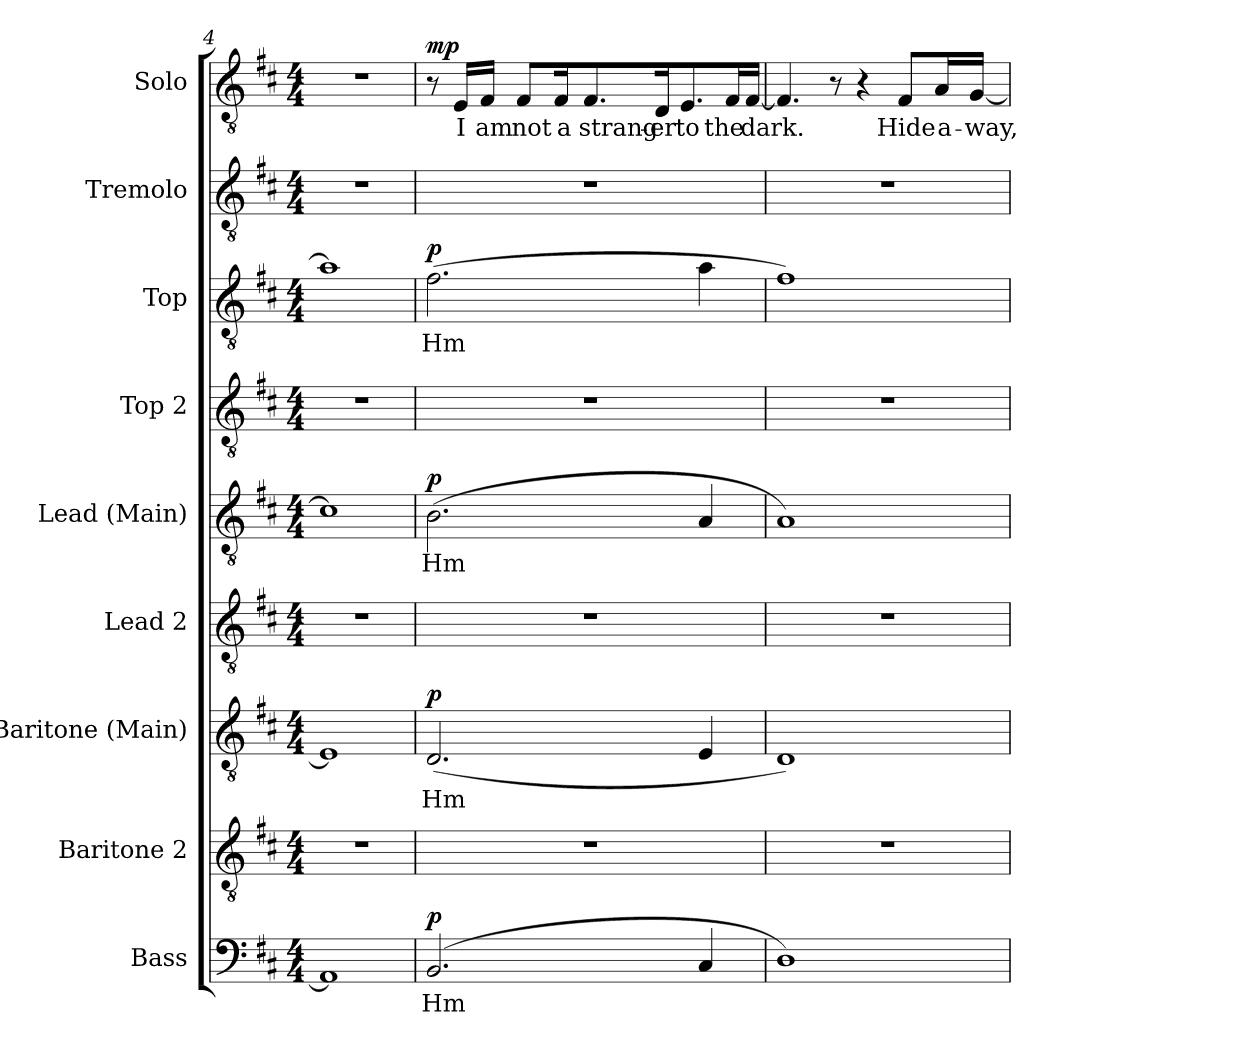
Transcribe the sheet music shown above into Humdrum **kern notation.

**kern	**text	**dynam	**kern	**kern	**text	**dynam	**kern	**kern	**text	**dynam	**kern	**kern	**text	**dynam	**kern	**kern	**text	**dynam
*part9	*part9	*part9	*part8	*part7	*part7	*part7	*part6	*part5	*part5	*part5	*part4	*part3	*part3	*part3	*part2	*part1	*part1	*part1
*staff9	*staff9	*staff9	*staff8	*staff7	*staff7	*staff7	*staff6	*staff5	*staff5	*staff5	*staff4	*staff3	*staff3	*staff3	*staff2	*staff1	*staff1	*staff1
*I"Bass	*	*	*I"Baritone 2	*I"Baritone (Main)	*	*	*I"Lead 2	*I"Lead (Main)	*	*	*I"Top 2	*I"Top	*	*	*I"Tremolo	*I"Solo	*	*
*I'B.	*	*	*I'Bari2.	*I'Bari1.	*	*	*I'L2.	*I'L1.	*	*	*I'T2.	*I'T1.	*	*	*I'Trem.	*I'S.	*	*
*clefF4	*	*	*clefGv2	*clefGv2	*	*	*clefGv2	*clefGv2	*	*	*clefGv2	*clefGv2	*	*	*clefGv2	*clefGv2	*	*
*k[f#c#]	*	*	*k[f#c#]	*k[f#c#]	*	*	*k[f#c#]	*k[f#c#]	*	*	*k[f#c#]	*k[f#c#]	*	*	*k[f#c#]	*k[f#c#]	*	*
*M4/4	*	*	*M4/4	*M4/4	*	*	*M4/4	*M4/4	*	*	*M4/4	*M4/4	*	*	*M4/4	*M4/4	*	*
=4	=4	=4	=4	=4	=4	=4	=4	=4	=4	=4	=4	=4	=4	=4	=4	=4	=4	=4
1AA]	.	.	1r	1E]	.	.	1r	1c#]	.	.	1r	1a]	.	.	1r	1r	.	.
=5	=5	=5	=5	=5	=5	=5	=5	=5	=5	=5	=5	=5	=5	=5	=5	=5	=5	=5
!	!LO:LY:b	!LO:DY:b	!	!	!LO:LY:b	!LO:DY:b	!	!	!LO:LY:b	!LO:DY:b	!	!	!LO:LY:b	!LO:DY:b	!	!	!	!LO:DY:b
(<2.BB/	Hm	p	1r	(<2.D/	Hm	p	1r	(>2.B\	Hm	p	1r	(>2.f#\	Hm	p	1r	8r	.	mp
!	!	!	!	!	!	!	!	!	!	!	!	!	!	!	!	!	!LO:LY:b	!
.	.	.	.	.	.	.	.	.	.	.	.	.	.	.	.	16E/LL	I	.
!	!	!	!	!	!	!	!	!	!	!	!	!	!	!	!	!	!LO:LY:b	!
.	.	.	.	.	.	.	.	.	.	.	.	.	.	.	.	16F#/JJ	am	.
!	!	!	!	!	!	!	!	!	!	!	!	!	!	!	!	!	!LO:LY:b	!
.	.	.	.	.	.	.	.	.	.	.	.	.	.	.	.	8F#/L	not	.
!	!	!	!	!	!	!	!	!	!	!	!	!	!	!	!	!	!LO:LY:b	!
.	.	.	.	.	.	.	.	.	.	.	.	.	.	.	.	16F#/K	a	.
!	!	!	!	!	!	!	!	!	!	!	!	!	!	!	!	!	!LO:LY:b	!
.	.	.	.	.	.	.	.	.	.	.	.	.	.	.	.	8.F#/	strang-	.
!	!	!	!	!	!	!	!	!	!	!	!	!	!	!	!	!	!LO:LY:b	!
.	.	.	.	.	.	.	.	.	.	.	.	.	.	.	.	16D/K	-er	.
!	!	!	!	!	!	!	!	!	!	!	!	!	!	!	!	!	!LO:LY:b	!
.	.	.	.	.	.	.	.	.	.	.	.	.	.	.	.	8.E/	to	.
4C#/	.	.	.	4E/	.	.	.	4A/	.	.	.	4a\	.	.	.	.	.	.
!	!	!	!	!	!	!	!	!	!	!	!	!	!	!	!	!	!LO:LY:b	!
.	.	.	.	.	.	.	.	.	.	.	.	.	.	.	.	16F#/L	the	.
!	!	!	!	!	!	!	!	!	!	!	!	!	!	!	!	!	!LO:LY:b	!
.	.	.	.	.	.	.	.	.	.	.	.	.	.	.	.	[16F#/JJ	dark.	.
=6	=6	=6	=6	=6	=6	=6	=6	=6	=6	=6	=6	=6	=6	=6	=6	=6	=6	=6
1D)	.	.	1r	1D)	.	.	1r	1A)	.	.	1r	1f#)	.	.	1r	4.F#/]	.	.
.	.	.	.	.	.	.	.	.	.	.	.	.	.	.	.	8r	.	.
.	.	.	.	.	.	.	.	.	.	.	.	.	.	.	.	4r	.	.
!	!	!	!	!	!	!	!	!	!	!	!	!	!	!	!	!	!LO:LY:b	!
.	.	.	.	.	.	.	.	.	.	.	.	.	.	.	.	8F#/L	Hide	.
!	!	!	!	!	!	!	!	!	!	!	!	!	!	!	!	!	!LO:LY:b	!
.	.	.	.	.	.	.	.	.	.	.	.	.	.	.	.	16A/L	a-	.
!	!	!	!	!	!	!	!	!	!	!	!	!	!	!	!	!	!LO:LY:b	!
.	.	.	.	.	.	.	.	.	.	.	.	.	.	.	.	[16G/JJ	-way,	.
=	=	=	=	=	=	=	=	=	=	=	=	=	=	=	=	=	=	=
*-	*-	*-	*-	*-	*-	*-	*-	*-	*-	*-	*-	*-	*-	*-	*-	*-	*-	*-
